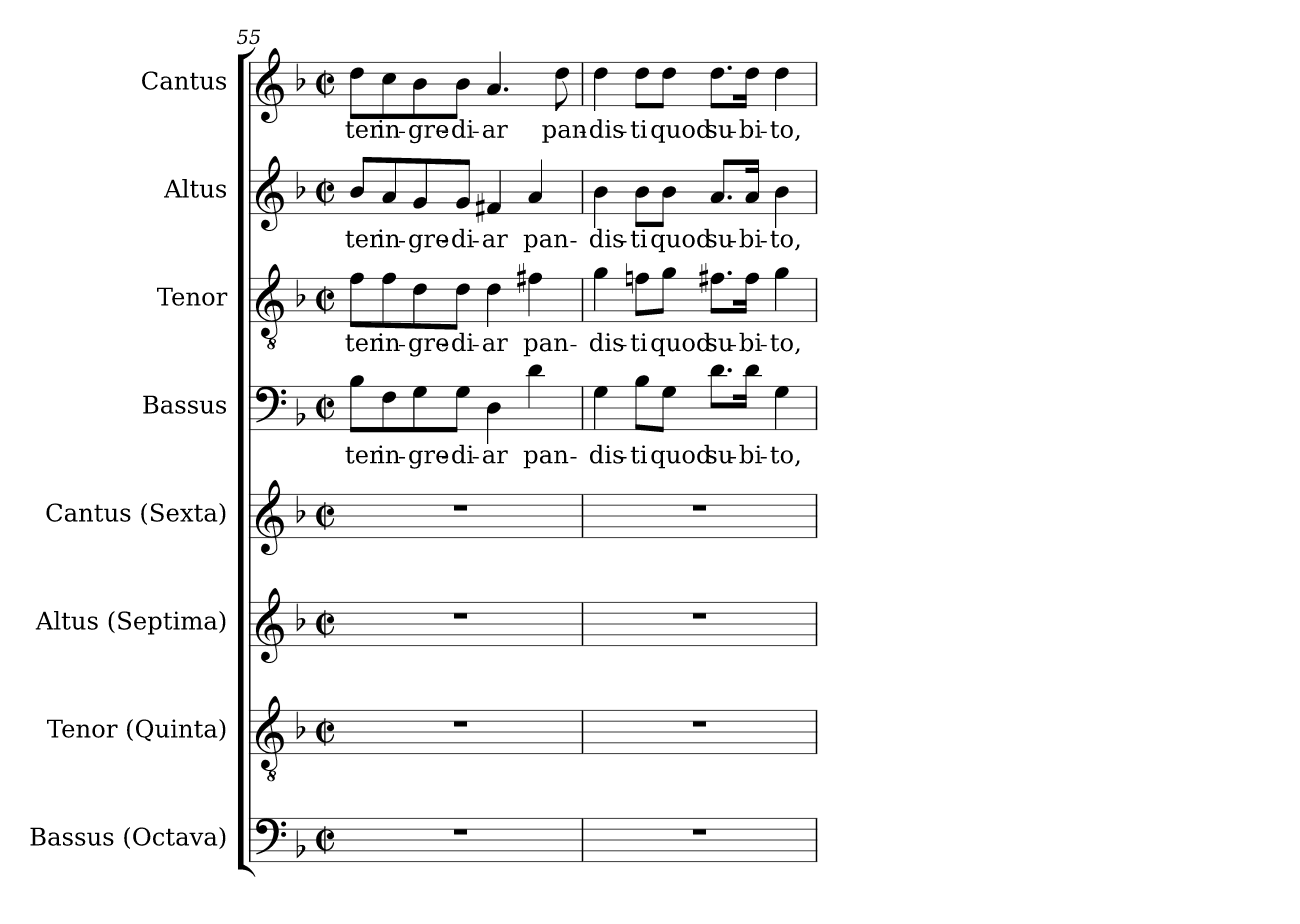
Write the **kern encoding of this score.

**kern	**kern	**kern	**kern	**kern	**text	**kern	**text	**kern	**text	**kern	**text
*part8	*part7	*part6	*part5	*part4	*part4	*part3	*part3	*part2	*part2	*part1	*part1
*staff8	*staff7	*staff6	*staff5	*staff4	*staff4	*staff3	*staff3	*staff2	*staff2	*staff1	*staff1
*I"Bassus (Octava)	*I"Tenor (Quinta)	*I"Altus (Septima)	*I"Cantus (Sexta)	*I"Bassus	*	*I"Tenor	*	*I"Altus	*	*I"Cantus	*
*I'B.	*I'T.	*I'A.	*I'S.	*I'B.	*	*I'T.	*	*I'A.	*	*	*
*clefF4	*clefGv2	*clefG2	*clefG2	*clefF4	*	*clefGv2	*	*clefG2	*	*clefG2	*
*	*ITrd7c12	*	*	*	*	*ITrd7c12	*	*	*	*	*
*k[b-]	*k[b-]	*k[b-]	*k[b-]	*k[b-]	*	*k[b-]	*	*k[b-]	*	*k[b-]	*
*F:	*F:	*F:	*F:	*F:	*	*F:	*	*F:	*	*F:	*
*M2/2	*M2/2	*M2/2	*M2/2	*M2/2	*	*M2/2	*	*M2/2	*	*M2/2	*
*met(c|)	*met(c|)	*met(c|)	*met(c|)	*met(c|)	*	*met(c|)	*	*met(c|)	*	*met(c|)	*
=55	=55	=55	=55	=55	=55	=55	=55	=55	=55	=55	=55
!	!	!	!	!	!LO:LY:b:color=#000000	!	!	!	!	!	!
!	!	!	!	!	!	!	!LO:LY:b:color=#000000	!	!	!	!
!	!	!	!	!	!	!	!	!	!LO:LY:b:color=#000000	!	!
!	!	!	!	!	!	!	!	!	!	!	!LO:LY:b:color=#000000
1r	1r	1r	1r	8B-i\L	-ter	8Fi\L	-ter	8b-i/L	-ter	8ddi\L	-ter
!	!	!	!	!	!LO:LY:b:color=#000000	!	!	!	!	!	!
!	!	!	!	!	!	!	!LO:LY:b:color=#000000	!	!	!	!
!	!	!	!	!	!	!	!	!	!LO:LY:b:color=#000000	!	!
!	!	!	!	!	!	!	!	!	!	!	!LO:LY:b:color=#000000
.	.	.	.	8Fi\	in-	8Fi\	in-	8ai/	in-	8cci\	in-
!	!	!	!	!	!LO:LY:b:color=#000000	!	!	!	!	!	!
!	!	!	!	!	!	!	!LO:LY:b:color=#000000	!	!	!	!
!	!	!	!	!	!	!	!	!	!LO:LY:b:color=#000000	!	!
!	!	!	!	!	!	!	!	!	!	!	!LO:LY:b:color=#000000
.	.	.	.	8Gi\	-gre-	8Di\	-gre-	8gi/	-gre-	8b-i\	-gre-
!	!	!	!	!	!LO:LY:b:color=#000000	!	!	!	!	!	!
!	!	!	!	!	!	!	!LO:LY:b:color=#000000	!	!	!	!
!	!	!	!	!	!	!	!	!	!LO:LY:b:color=#000000	!	!
!	!	!	!	!	!	!	!	!	!	!	!LO:LY:b:color=#000000
.	.	.	.	8Gi\J	-di-	8Di\J	-di-	8gi/J	-di-	8b-i\J	-di-
!	!	!	!	!	!LO:LY:b:color=#000000	!	!	!	!	!	!
!	!	!	!	!	!	!	!LO:LY:b:color=#000000	!	!	!	!
!	!	!	!	!	!	!	!	!	!LO:LY:b:color=#000000	!	!
!	!	!	!	!	!	!	!	!	!	!	!LO:LY:b:color=#000000
.	.	.	.	4Di\	-ar	4Di\	-ar	4f#Xi/	-ar	4.ai/	-ar
!	!	!	!	!	!LO:LY:b:color=#000000	!	!	!	!	!	!
!	!	!	!	!	!	!	!LO:LY:b:color=#000000	!	!	!	!
!	!	!	!	!	!	!	!	!	!LO:LY:b:color=#000000	!	!
.	.	.	.	4di\	pan-	4F#Xi\	pan-	4ai/	pan-	.	.
!	!	!	!	!	!	!	!	!	!	!	!LO:LY:b:color=#000000
.	.	.	.	.	.	.	.	.	.	8ddi\	pan-
!!LO:PB:g=z
=56	=56	=56	=56	=56	=56	=56	=56	=56	=56	=56	=56
!	!	!	!	!	!LO:LY:b:color=#000000	!	!	!	!	!	!
!	!	!	!	!	!	!	!LO:LY:b:color=#000000	!	!	!	!
!	!	!	!	!	!	!	!	!	!LO:LY:b:color=#000000	!	!
!	!	!	!	!	!	!	!	!	!	!	!LO:LY:b:color=#000000
1r	1r	1r	1r	4Gi\	-dis-	4Gi\	-dis-	4b-i\	-dis-	4ddi\	-dis-
!	!	!	!	!	!LO:LY:b:color=#000000	!	!	!	!	!	!
!	!	!	!	!	!	!	!LO:LY:b:color=#000000	!	!	!	!
!	!	!	!	!	!	!	!	!	!LO:LY:b:color=#000000	!	!
!	!	!	!	!	!	!	!	!	!	!	!LO:LY:b:color=#000000
.	.	.	.	8B-i\L	-ti	8Fni\L	-ti	8b-i\L	-ti	8ddi\L	-ti
!	!	!	!	!	!LO:LY:b:color=#000000	!	!	!	!	!	!
!	!	!	!	!	!	!	!LO:LY:b:color=#000000	!	!	!	!
!	!	!	!	!	!	!	!	!	!LO:LY:b:color=#000000	!	!
!	!	!	!	!	!	!	!	!	!	!	!LO:LY:b:color=#000000
.	.	.	.	8Gi\J	quod	8Gi\J	quod	8b-i\J	quod	8ddi\J	quod
!	!	!	!	!	!LO:LY:b:color=#000000	!	!	!	!	!	!
!	!	!	!	!	!	!	!LO:LY:b:color=#000000	!	!	!	!
!	!	!	!	!	!	!	!	!	!LO:LY:b:color=#000000	!	!
!	!	!	!	!	!	!	!	!	!	!	!LO:LY:b:color=#000000
.	.	.	.	8.di\L	su-	8.F#Xi\L	su-	8.ai/L	su-	8.ddi\L	su-
!	!	!	!	!	!LO:LY:b:color=#000000	!	!	!	!	!	!
!	!	!	!	!	!	!	!LO:LY:b:color=#000000	!	!	!	!
!	!	!	!	!	!	!	!	!	!LO:LY:b:color=#000000	!	!
!	!	!	!	!	!	!	!	!	!	!	!LO:LY:b:color=#000000
.	.	.	.	16di\Jk	-bi-	16F#i\Jk	-bi-	16ai/Jk	-bi-	16ddi\Jk	-bi-
!	!	!	!	!	!LO:LY:b:color=#000000	!	!	!	!	!	!
!	!	!	!	!	!	!	!LO:LY:b:color=#000000	!	!	!	!
!	!	!	!	!	!	!	!	!	!LO:LY:b:color=#000000	!	!
!	!	!	!	!	!	!	!	!	!	!	!LO:LY:b:color=#000000
.	.	.	.	4Gi\	-to,	4Gi\	-to,	4b-i\	-to,	4ddi\	-to,
=	=	=	=	=	=	=	=	=	=	=	=
*-	*-	*-	*-	*-	*-	*-	*-	*-	*-	*-	*-
